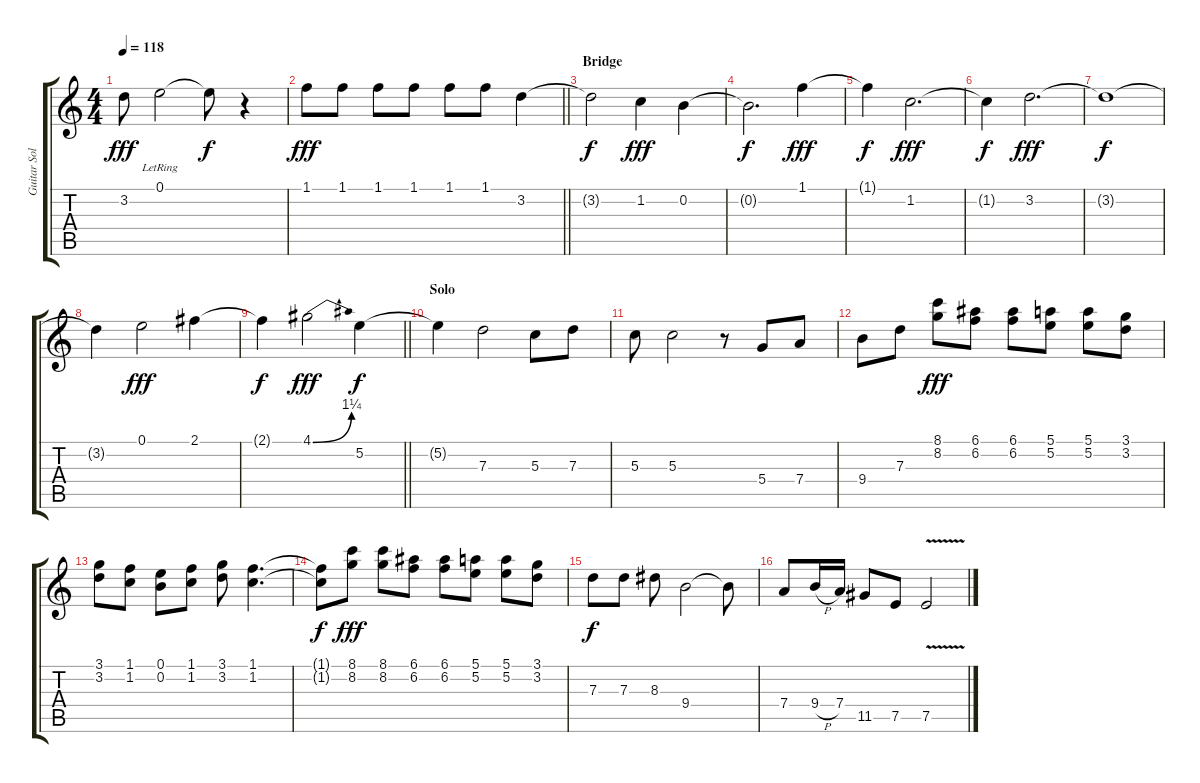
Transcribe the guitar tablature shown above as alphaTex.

\track ("Guitar Solo " "Guitar Sol") {instrument overdrivenguitar}
\staff {score tabs}
\tuning (E4 B3 G3 D3 A2 E2) {hide}
\ts (4 4)
\tempo 118
\clef g2
\ks c
3.2.8{dy fff} 0.1{lr}.2 0.1{t}.8{dy f} r.4 |
\barLineRight lightlight
1.1.8{dy fff instrument overdrivenguitar} 1.1.8 1.1.8 1.1.8 1.1.8 1.1.8 3.2.4 |
\section ("" "Bridge")
3.2{t}.2{dy f} 1.2.4{dy fff} 0.2.4 |
0.2{t}.2{d dy f} 1.1.4{dy fff} |
1.1{t}.4{dy f} 1.2.2{d dy fff} |
1.2{t}.4{dy f} 3.2.2{d dy fff} |
3.2{t}.1{dy f} |
3.2{t}.4 0.1.2{dy fff} 2.1.4 |
\barLineRight lightlight
2.1{t}.4{dy f} 4.1{be (bend 0 0 60 5)}.2{dy fff} 5.2.4{dy f volume 16} |
\section ("" "Solo")
5.2{t}.4 7.3.2 5.3.8 7.3.8 |
5.3.8 5.3.2 r.8 5.4.8 7.4.8 |
9.4.8 7.3.8 (8.1 8.2).8{dy fff} (6.1 6.2).8 (6.1 6.2).8 (5.1 5.2).8 (5.1 5.2).8 (3.1 3.2).8 |
(3.1 3.2).8 (1.1 1.2).8 (0.1 0.2).8 (1.1 1.2).8 (3.1 3.2).8 (1.1 1.2).4{d} |
(1.1{t} 1.2{t}).8{dy f} (8.1 8.2).8{dy fff} (8.1 8.2).8 (6.1 6.2).8 (6.1 6.2).8 (5.1 5.2).8 (5.1 5.2).8 (3.1 3.2).8 |
7.3.8{dy f} 7.3.8 8.3.8 9.4.2 9.4{t}.8 |
7.4.8 9.4{h}.16 7.4.16 11.5.8 7.5.8 7.5{v}.2
